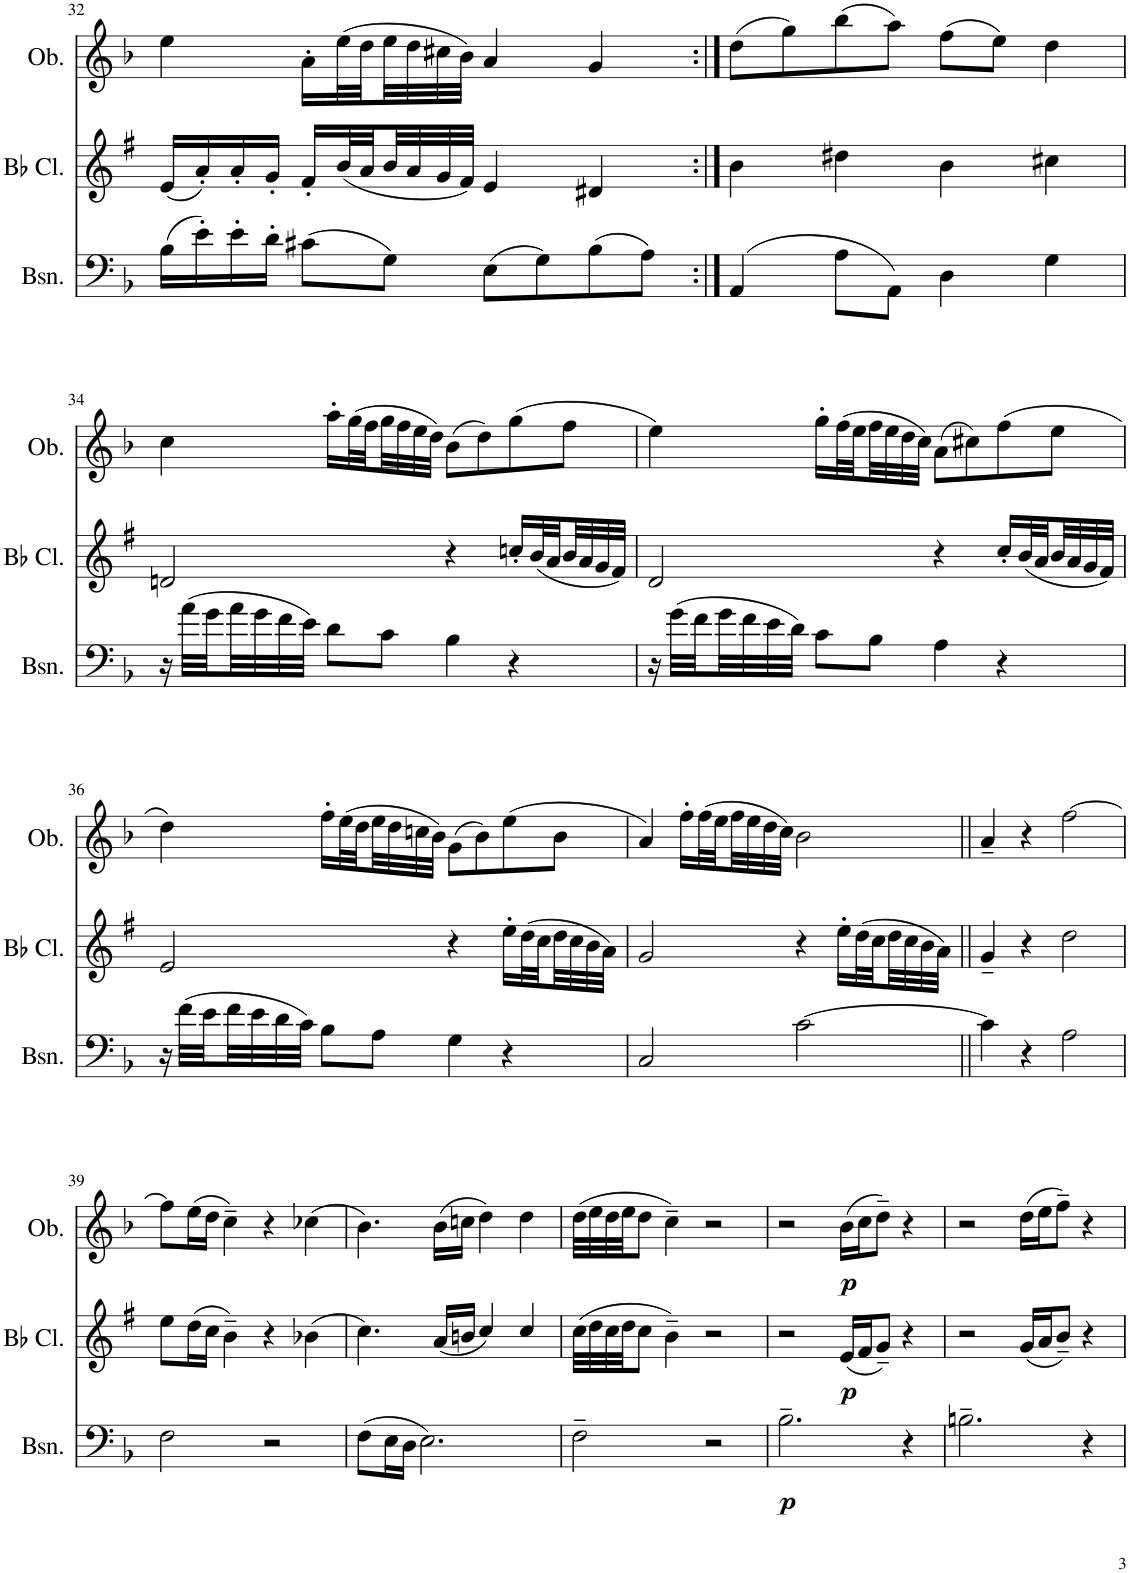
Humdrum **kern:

**kern	**dynam	**kern	**dynam	**kern	**dynam
*part3	*part3	*part2	*part2	*part1	*part1
*staff3	*staff3	*staff2	*staff2	*staff1	*staff1
*I"Bassoon	*	*I"Bb Clarinet	*	*I"Oboe	*
*I'Bsn.	*	*I'Bb Cl.	*	*I'Ob.	*
!!LO:PB:g=z
*clefF4	*	*clefG2	*	*clefG2	*
*	*	*Trd1c2	*	*	*
*k[b-]	*	*k[f#]	*	*k[b-]	*
*M4/4	*	*M4/4	*	*M4/4	*
=32	=32	=32	=32	=32	=32
(16B-\LL	.	(16e/LL	.	4ee\	.
16e'\)	.	16a'/)	.	.	.
16e'\	.	16a'/	.	.	.
16d'\JJ	.	16g'/JJ	.	.	.
(8c#X\L	.	16f#'/LL	.	16a'\LL	.
.	.	(32b/L	.	(32ee\L	.
.	.	32a/	.	32dd\	.
8G\J)	.	32b/	.	32ee\	.
.	.	32a/	.	32dd\	.
.	.	32g/	.	32cc#X\	.
.	.	32f#/JJJ)	.	32b-\JJJ)	.
(8E\L	.	4e/	.	4a/	.
8G\)	.	.	.	.	.
(8B-\	.	4d#X/	.	4g/	.
8A\J)	.	.	.	.	.
=33:|!	=33:|!	=33:|!	=33:|!	=33:|!	=33:|!
(4AA/	.	4b\	.	(8dd\L	.
.	.	.	.	8gg\)	.
8A\L	.	4dd#X\	.	(8bb-\	.
8AA\J)	.	.	.	8aa\J)	.
4D\	.	4b\	.	(8ff\L	.
.	.	.	.	8ee\J)	.
4G\	.	4cc#X\	.	4dd\	.
!!LO:LB:g=z
=34	=34	=34	=34	=34	=34
16r	.	2dn/	.	4cc\	.
(32a\LLL	.	.	.	.	.
32g\	.	.	.	.	.
32a\	.	.	.	.	.
32g\	.	.	.	.	.
32f\	.	.	.	.	.
32e\JJJ)	.	.	.	.	.
8d\L	.	.	.	16aa'\LL	.
.	.	.	.	(32gg\L	.
.	.	.	.	32ff\	.
8c\J	.	.	.	32gg\	.
.	.	.	.	32ff\	.
.	.	.	.	32ee\	.
.	.	.	.	32dd\JJJ)	.
4B-\	.	4r	.	(8b-\L	.
.	.	.	.	8dd\)	.
4r	.	16ccn'/LL	.	(8gg\	.
.	.	(32b/L	.	.	.
.	.	32a/	.	.	.
.	.	32b/	.	8ff\J	.
.	.	32a/	.	.	.
.	.	32g/	.	.	.
.	.	32f#/JJJ)	.	.	.
=35	=35	=35	=35	=35	=35
16r	.	2d/	.	4ee\)	.
(32g\LLL	.	.	.	.	.
32f\	.	.	.	.	.
32g\	.	.	.	.	.
32f\	.	.	.	.	.
32e\	.	.	.	.	.
32d\JJJ)	.	.	.	.	.
8c\L	.	.	.	16gg'\LL	.
.	.	.	.	(32ff\L	.
.	.	.	.	32ee\	.
8B-\J	.	.	.	32ff\	.
.	.	.	.	32ee\	.
.	.	.	.	32dd\	.
.	.	.	.	32cc\JJJ)	.
4A\	.	4r	.	(8a\L	.
.	.	.	.	8cc#X\)	.
4r	.	16cc'/LL	.	(8ff\	.
.	.	(32b/L	.	.	.
.	.	32a/	.	.	.
.	.	32b/	.	8ee\J	.
.	.	32a/	.	.	.
.	.	32g/	.	.	.
.	.	32f#/JJJ)	.	.	.
!!LO:LB:g=z
=36	=36	=36	=36	=36	=36
16r	.	2e/	.	4dd\)	.
(32f\LLL	.	.	.	.	.
32e\	.	.	.	.	.
32f\	.	.	.	.	.
32e\	.	.	.	.	.
32d\	.	.	.	.	.
32c\JJJ)	.	.	.	.	.
8B-\L	.	.	.	16ff'\LL	.
.	.	.	.	(32ee\L	.
.	.	.	.	32dd\	.
8A\J	.	.	.	32ee\	.
.	.	.	.	32dd\	.
.	.	.	.	32ccn\	.
.	.	.	.	32b-\JJJ)	.
4G\	.	4r	.	(8g\L	.
.	.	.	.	8b-\)	.
4r	.	16ee'\LL	.	(8ee\	.
.	.	(32dd\L	.	.	.
.	.	32cc\	.	.	.
.	.	32dd\	.	8b-\J	.
.	.	32cc\	.	.	.
.	.	32b\	.	.	.
.	.	32a\JJJ)	.	.	.
=37	=37	=37	=37	=37	=37
2C/	.	2g/	.	4a/)	.
.	.	.	.	16ff'\LL	.
.	.	.	.	(32ff\L	.
.	.	.	.	32ee\	.
.	.	.	.	32ff\	.
.	.	.	.	32ee\	.
.	.	.	.	32dd\	.
.	.	.	.	32cc\JJJ)	.
[2c\	.	4r	.	2b-\	.
.	.	16ee'\LL	.	.	.
.	.	(32dd\L	.	.	.
.	.	32cc\	.	.	.
.	.	32dd\	.	.	.
.	.	32cc\	.	.	.
.	.	32b\	.	.	.
.	.	32a\JJJ)	.	.	.
=38||	=38||	=38||	=38||	=38||	=38||
4c\]	.	4g~/	.	4a~/	.
4r	.	4r	.	4r	.
2A\	.	2dd\	.	[2ff\	.
!!LO:LB:g=z
=39	=39	=39	=39	=39	=39
2F\	.	8ee\L	.	8ff\L]	.
.	.	(16dd\L	.	(16ee\L	.
.	.	16cc\JJ	.	16dd\JJ	.
.	.	4b~\)	.	4cc~\)	.
2r	.	4r	.	4r	.
.	.	(4b-X\	.	(4cc-X\	.
=40	=40	=40	=40	=40	=40
(8F\L	.	4.cc\)	.	4.b-\)	.
16E\L	.	.	.	.	.
16D\JJ	.	.	.	.	.
2.E\)	.	.	.	.	.
.	.	(16a/LL	.	(16b-\LL	.
.	.	16bn/JJ	.	16ccn\JJ	.
.	.	4cc/)	.	4dd\)	.
.	.	4cc/	.	4dd\	.
=41	=41	=41	=41	=41	=41
2F~\	.	(32cc\LLL	.	(32dd\LLL	.
.	.	32dd\	.	32ee\	.
.	.	32cc\	.	32dd\	.
.	.	32dd\JJ	.	32ee\JJ	.
.	.	8cc\J	.	8dd\J	.
.	.	4b~\)	.	4cc~\)	.
2r	.	2r	.	2r	.
=42	=42	=42	=42	=42	=42
!	!LO:DY:b	!	!	!	!
2.B-~\	p	2r	.	2r	.
!	!	!	!LO:DY:b	!	!LO:DY:b
.	.	(16e/LL	p	(16b-\LL	p
.	.	16f#/J	.	16cc\J	.
.	.	8g~/J)	.	8dd~\J)	.
4r	.	4r	.	4r	.
=43	=43	=43	=43	=43	=43
2.Bn~\	.	2r	.	2r	.
.	.	(16g/LL	.	(16dd\LL	.
.	.	16a/J	.	16ee\J	.
.	.	8b~/J)	.	8ff~\J)	.
4r	.	4r	.	4r	.
=	=	=	=	=	=
*-	*-	*-	*-	*-	*-
